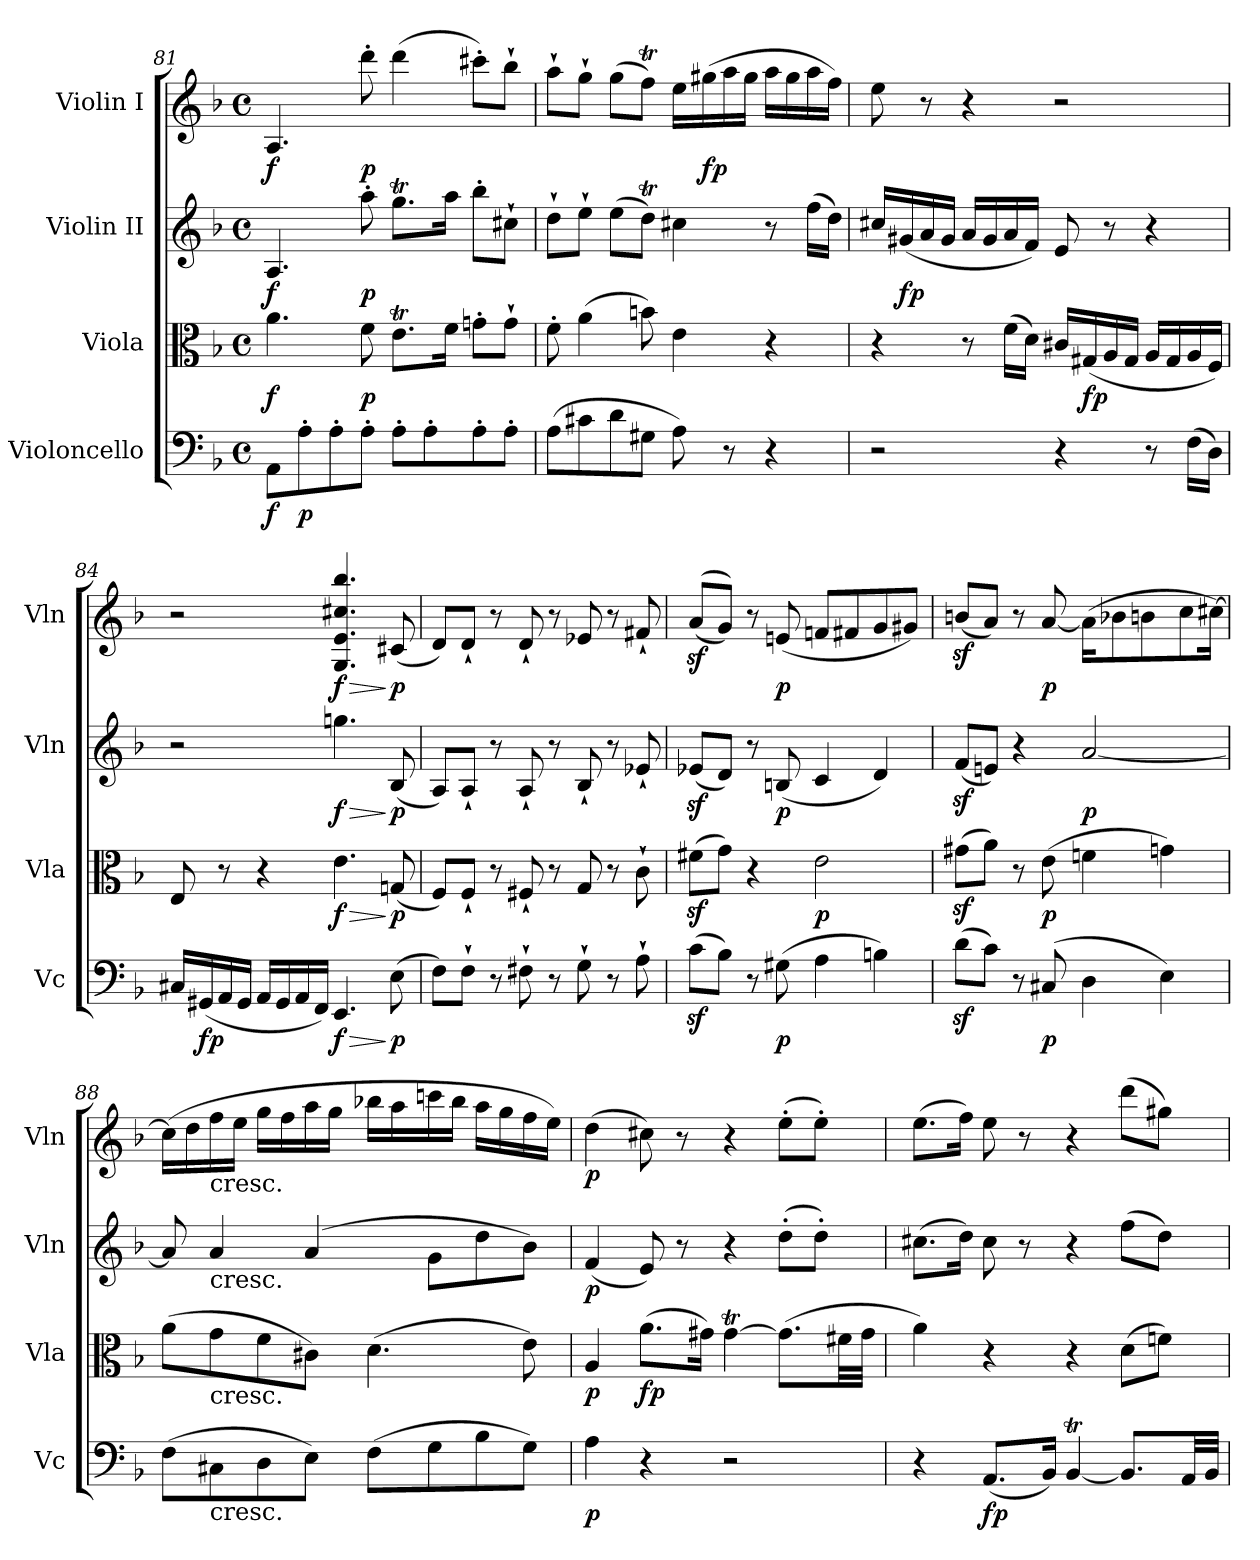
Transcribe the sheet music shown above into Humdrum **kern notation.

**kern	**dynam	**kern	**dynam	**kern	**dynam	**kern	**dynam
*part4	*part4	*part3	*part3	*part2	*part2	*part1	*part1
*staff4	*staff4	*staff3	*staff3	*staff2	*staff2	*staff1	*staff1
*I"Violoncello	*	*I"Viola	*	*I"Violin II	*	*I"Violin I	*
*I'Vc	*	*I'Vla	*	*I'Vln	*	*I'Vln	*
*clefF4	*	*clefC3	*	*clefG2	*	*clefG2	*
*k[b-]	*	*k[b-]	*	*k[b-]	*	*k[b-]	*
*M4/4	*	*M4/4	*	*M4/4	*	*M4/4	*
*met(c)	*	*met(c)	*	*met(c)	*	*met(c)	*
=81	=81	=81	=81	=81	=81	=81	=81
!	!LO:DY:b	!	!LO:DY:b	!	!LO:DY:b	!	!LO:DY:b
8AA\L	f	4.a\	f	4.A/	f	4.A/	f
!	!LO:DY:b	!	!	!	!	!	!
8A'\	p	.	.	.	.	.	.
8A'\	.	.	.	.	.	.	.
!	!	!	!LO:DY:b	!	!LO:DY:b	!	!LO:DY:b
8A'\J	.	8f\	p	8aa'\	p	8ddd'\	p
8A'\L	.	8.et\L	.	8.ggT\L	.	(>4ddd\	.
8A'\	.	.	.	.	.	.	.
.	.	16f\Jk	.	16aa\Jk	.	.	.
8A'\	.	8gn'\L	.	8bb-'\L	.	8ccc#X'\L)	.
8A'\J	.	8g`\J	.	8cc#X`\J	.	8bb-`\J	.
!!LO:LB:g=z
=82	=82	=82	=82	=82	=82	=82	=82
(>8A\L	.	8f'\	.	8dd`\L	.	8aa`\L	.
8c#X\	.	(>4a\	.	8ee`\J	.	8gg`\J	.
8d\	.	.	.	(>8ee\L	.	(>8gg\L	.
8G#X\J	.	8bn\)	.	8ddT\J)	.	8ffT\J)	.
8A\)	.	4e\	.	4cc#X\	.	16ee\LL	.
!	!	!	!	!	!	!	!LO:DY:b
.	.	.	.	.	.	(>16gg#X\	fp
8r	.	.	.	.	.	16aa\	.
.	.	.	.	.	.	16gg#\JJ	.
4r	.	4r	.	8r	.	16aa\LL	.
.	.	.	.	.	.	16gg#\	.
.	.	.	.	(>16ff\LL	.	16aa\	.
.	.	.	.	16dd\JJ)	.	16ff\JJ)	.
=83	=83	=83	=83	=83	=83	=83	=83
2r	.	4r	.	16cc#X/LL	.	8ee\	.
!	!	!	!	!	!LO:DY:b	!	!
.	.	.	.	(<16g#X/	fp	.	.
.	.	.	.	16a/	.	8r	.
.	.	.	.	16g#/JJ	.	.	.
.	.	8r	.	16a/LL	.	4r	.
.	.	.	.	16g#/	.	.	.
.	.	(>16f\LL	.	16a/	.	.	.
.	.	16d\JJ)	.	16f/JJ)	.	.	.
4r	.	16c#X/LL	.	8e/	.	2r	.
!	!	!	!LO:DY:b	!	!	!	!
.	.	(<16G#X/	fp	.	.	.	.
.	.	16A/	.	8r	.	.	.
.	.	16G#/JJ	.	.	.	.	.
8r	.	16A/LL	.	4r	.	.	.
.	.	16G#/	.	.	.	.	.
(>16F\LL	.	16A/	.	.	.	.	.
16D\JJ)	.	16F/JJ)	.	.	.	.	.
!!LO:PB:g=z
=84	=84	=84	=84	=84	=84	=84	=84
16C#X/LL	.	8E/	.	2r	.	2r	.
!	!LO:DY:b	!	!	!	!	!	!
(<16GG#X/	fp	.	.	.	.	.	.
16AA/	.	8r	.	.	.	.	.
16GG#/JJ	.	.	.	.	.	.	.
16AA/LL	.	4r	.	.	.	.	.
16GG#/	.	.	.	.	.	.	.
16AA/	.	.	.	.	.	.	.
16FF/JJ)	.	.	.	.	.	.	.
!	!LO:HP:b	!	!LO:HP:b	!	!LO:HP:b	!	!LO:HP:b
!	!LO:DY:n=1:b	!	!LO:DY:n=1:b	!	!LO:DY:n=1:b	!	!LO:DY:n=1:b
4.EE/	> f	4.e\	> f	4.ggn\	> f	4.G/ 4.e/ 4.cc#X/ 4.bb-/	> f
!	!LO:DY:n=2:b	!	!LO:DY:n=2:b	!	!LO:DY:n=2:b	!	!LO:DY:n=2:b
(>8E\	] p	(<8Gn/	] p	(<8B-/	] p	(<8c#X/	] p
=85	=85	=85	=85	=85	=85	=85	=85
8F\L)	.	8F/L)	.	8A/L)	.	8d/L)	.
8F`\J	.	8F`/J	.	8A`/J	.	8d`/J	.
8r	.	8r	.	8r	.	8r	.
8F#X`\	.	8F#X`/	.	8A`/	.	8d`/	.
8r	.	8r	.	8r	.	8r	.
8G`\	.	8G/	.	8B-`/	.	8e-X/	.
8r	.	8r	.	8r	.	8r	.
8A`\	.	8c`\	.	8e-X`/	.	8f#X`/	.
=86	=86	=86	=86	=86	=86	=86	=86
(>8cz<\L	.	(>8f#Xz<\L	.	(<8e-Xz</L	.	(<(<8az</L	.
8B-\J)	.	8g\J)	.	8d/J)	.	8g/J))	.
8r	.	4r	.	8r	.	8r	.
!	!LO:DY:b	!	!	!	!LO:DY:b	!	!LO:DY:b
(>8G#X\	p	.	.	(<8Bn/	p	(<8en/	p
!	!	!	!LO:DY:b	!	!	!	!
4A\	.	2e\	p	4c/	.	8fn/L	.
.	.	.	.	.	.	8f#X/	.
4Bn\)	.	.	.	4d/)	.	8g/	.
.	.	.	.	.	.	8g#X/J)	.
!!LO:LB:g=z
=87	=87	=87	=87	=87	=87	=87	=87
(>8dz<\L	.	(>8g#Xz<\L	.	(<8fz</L	.	(<8bnz</L	.
8c\J)	.	8a\J)	.	8en/J)	.	8a/J)	.
8r	.	8r	.	4r	.	8r	.
!	!LO:DY:b	!	!LO:DY:b	!	!	!	!LO:DY:b
(>8C#X/	p	(>8e\	p	.	.	[8a/	p
!	!	!	!	!	!LO:DY:b	!	!
4D\	.	4fn\	.	[2a/	p	(>16a\KL]	.
.	.	.	.	.	.	8b-X\	.
.	.	.	.	.	.	8bn\	.
4E\)	.	4gn\)	.	.	.	.	.
.	.	.	.	.	.	8cc\	.
.	.	.	.	.	.	[16cc#X\Jk)	.
=88	=88	=88	=88	=88	=88	=88	=88
(>8F\L	.	(>8a\L	.	8a/]	.	(>16cc#\LL]	.
.	.	.	.	.	.	16dd\	.
!	!	!	!	!	!	!LO:TX:b:t=cresc.	!
!	!	!	!	!LO:TX:b:t=cresc.	!	!	!
!	!	!LO:TX:b:t=cresc.	!	!	!	!	!
!LO:TX:b:t=cresc.	!	!	!	!	!	!	!
8C#X\	.	8g\	.	4a/	.	16ff\	.
.	.	.	.	.	.	16ee\JJ	.
8D\	.	8f\	.	.	.	16gg\LL	.
.	.	.	.	.	.	16ff\	.
8E\J)	.	8c#X\J)	.	(>4a/	.	16aa\	.
.	.	.	.	.	.	16gg\JJ	.
(>8F\L	.	(>4.d\	.	.	.	16bb-X\LL	.
.	.	.	.	.	.	16aa\	.
8G\	.	.	.	8g\L	.	16cccn\	.
.	.	.	.	.	.	16bb-\JJ	.
8B-\	.	.	.	8dd\	.	16aa\LL	.
.	.	.	.	.	.	16gg\	.
8G\J)	.	8e\)	.	8b-\J)	.	16ff\	.
.	.	.	.	.	.	16ee\JJ)	.
=89	=89	=89	=89	=89	=89	=89	=89
!	!LO:DY:b	!	!LO:DY:b	!	!LO:DY:b	!	!LO:DY:b
4A\	p	4A/	p	(<4f/	p	(>4dd\	p
!	!	!	!LO:DY:b	!	!	!	!
4r	.	(>8.a\L	fp	8e/)	.	8cc#X\)	.
.	.	.	.	8r	.	8r	.
.	.	16g#X\Jk)	.	.	.	.	.
2r	.	[4g#t\	.	4r	.	4r	.
.	.	(>8.g#TTT\L]	.	(>8dd'\L	.	(>8ee'\L	.
.	.	.	.	8dd'\J)	.	8ee'\J)	.
.	.	32f#X\LL	.	.	.	.	.
.	.	32g#\JJJ	.	.	.	.	.
!!LO:LB:g=z
=90	=90	=90	=90	=90	=90	=90	=90
4r	.	4a\)	.	(>8.cc#X\L	.	(>8.ee\L	.
.	.	.	.	16dd\Jk)	.	16ff\Jk)	.
!	!LO:DY:b	!	!	!	!	!	!
(<8.AA/L	fp	4r	.	8cc#\	.	8ee\	.
.	.	.	.	8r	.	8r	.
16BB-/Jk)	.	.	.	.	.	.	.
[4BB-T/	.	4r	.	4r	.	4r	.
8.BB-TTT/L]	.	(>8d\L	.	(>8ff\L	.	(>8ddd\L	.
.	.	8fn\J)	.	8dd\J)	.	8gg#X\J)	.
32AA/LL	.	.	.	.	.	.	.
32BB-/JJJ	.	.	.	.	.	.	.
=	=	=	=	=	=	=	=
*-	*-	*-	*-	*-	*-	*-	*-
